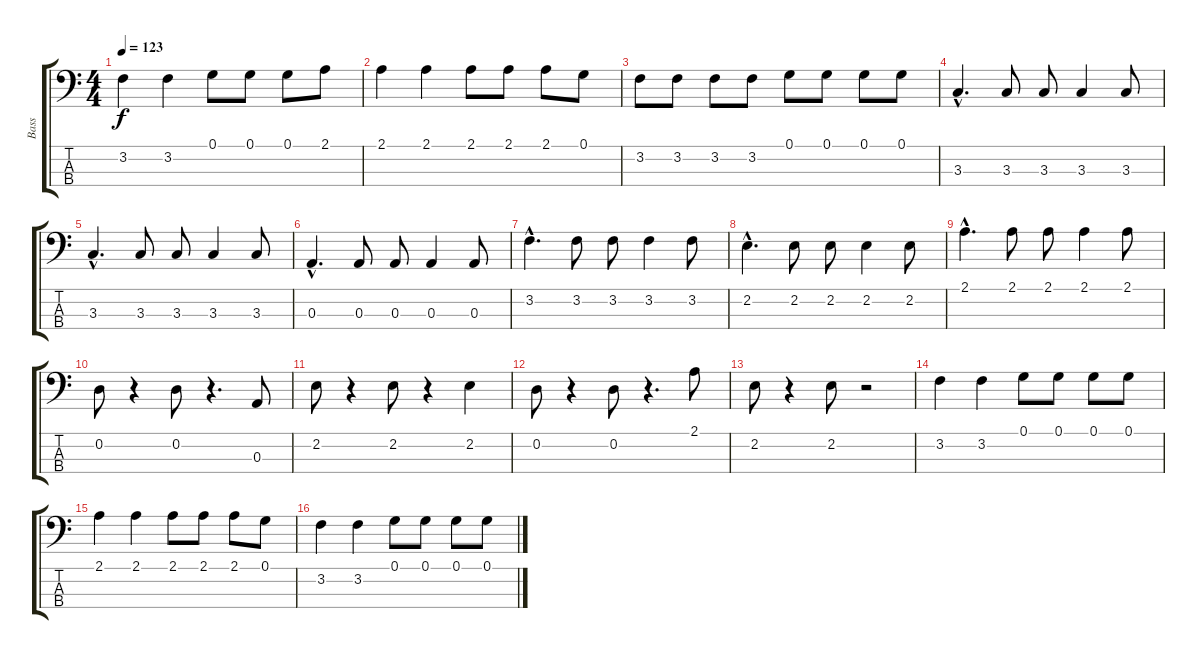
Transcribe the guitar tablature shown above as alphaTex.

\track ("Bass" "Bass") {instrument electricbassfinger}
\staff {score tabs}
\tuning (G2 D2 A1 E1) {hide}
\ts (4 4)
\tempo 123
\clef f4
\ks c
3.2.4{dy f} 3.2.4 0.1.8 0.1.8 0.1.8 2.1.8 |
2.1.4 2.1.4 2.1.8 2.1.8 2.1.8 0.1.8 |
3.2.8 3.2.8 3.2.8 3.2.8 0.1.8 0.1.8 0.1.8 0.1.8 |
3.3{hac}.4{d} 3.3.8 3.3.8 3.3.4 3.3.8 |
3.3{hac}.4{d} 3.3.8 3.3.8 3.3.4 3.3.8 |
0.3{hac}.4{d} 0.3.8 0.3.8 0.3.4 0.3.8 |
3.2{hac}.4{d} 3.2.8 3.2.8 3.2.4 3.2.8 |
2.2{hac}.4{d} 2.2.8 2.2.8 2.2.4 2.2.8 |
2.1{hac}.4{d} 2.1.8 2.1.8 2.1.4 2.1.8 |
0.2.8 r.4 0.2.8 r.4{d} 0.3.8 |
2.2.8 r.4 2.2.8 r.4 2.2.4 |
0.2.8 r.4 0.2.8 r.4{d} 2.1.8 |
2.2.8 r.4 2.2.8 r.2 |
3.2.4 3.2.4 0.1.8 0.1.8 0.1.8 0.1.8 |
2.1.4 2.1.4 2.1.8 2.1.8 2.1.8 0.1.8 |
3.2.4 3.2.4 0.1.8 0.1.8 0.1.8 0.1.8
